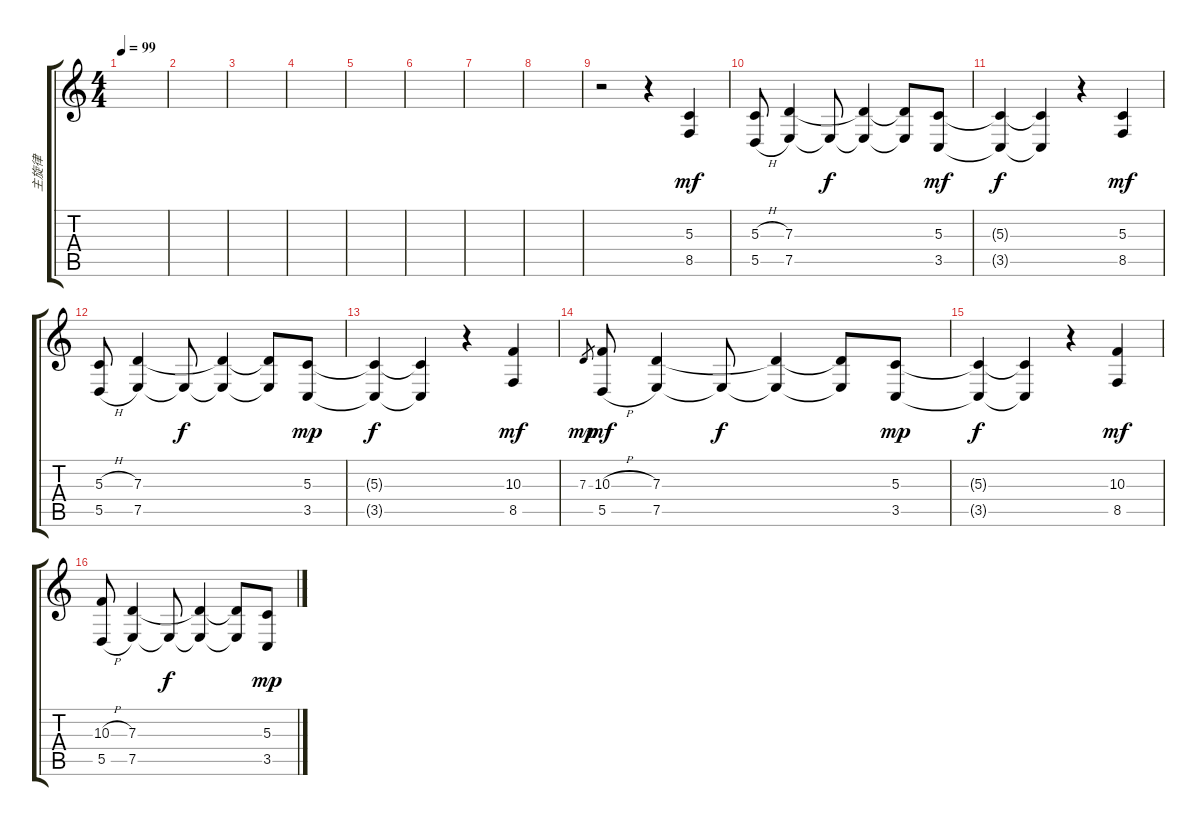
\track ("主旋律" "主旋律") {instrument clarinet}
\staff {score tabs}
\tuning (E4 B3 G3 D3 A2 E2) {hide}
\ts (4 4)
\tempo 99
\clef g2
\ks c
|
|
|
|
|
|
|
|
r.2 r.4 (5.3 8.5).4{dy mf} |
(5.3{h} 5.5{h}).8 (7.3 7.5).4 7.5{t}.8{dy f} (7.3{t} 7.5{t}).4 (7.3{t} 7.5{t}).8 (5.3 3.5).8{dy mf} |
(5.3{t} 3.5{t}).4{dy f} (5.3{t} 3.5{t}).4 r.4 (5.3 8.5).4{dy mf} |
(5.3{h} 5.5{h}).8 (7.3 7.5).4 7.5{t}.8{dy f} (7.3{t} 7.5{t}).4 (7.3{t} 7.5{t}).8 (5.3 3.5).8{dy mp} |
(5.3{t} 3.5{t}).4{dy f} (5.3{t} 3.5{t}).4 r.4 (10.3 8.5).4{dy mf} |
7.3.8{gr dy mp} (10.3{h} 5.5{h}).8{dy mf} (7.3 7.5).4 7.5{t}.8{dy f} (7.3{t} 7.5{t}).4 (7.3{t} 7.5{t}).8 (5.3 3.5).8{dy mp} |
(5.3{t} 3.5{t}).4{dy f} (5.3{t} 3.5{t}).4 r.4 (10.3 8.5).4{dy mf} |
(10.3{h} 5.5{h}).8 (7.3 7.5).4 7.5{t}.8{dy f} (7.3{t} 7.5{t}).4 (7.3{t} 7.5{t}).8 (5.3 3.5).8{dy mp}
